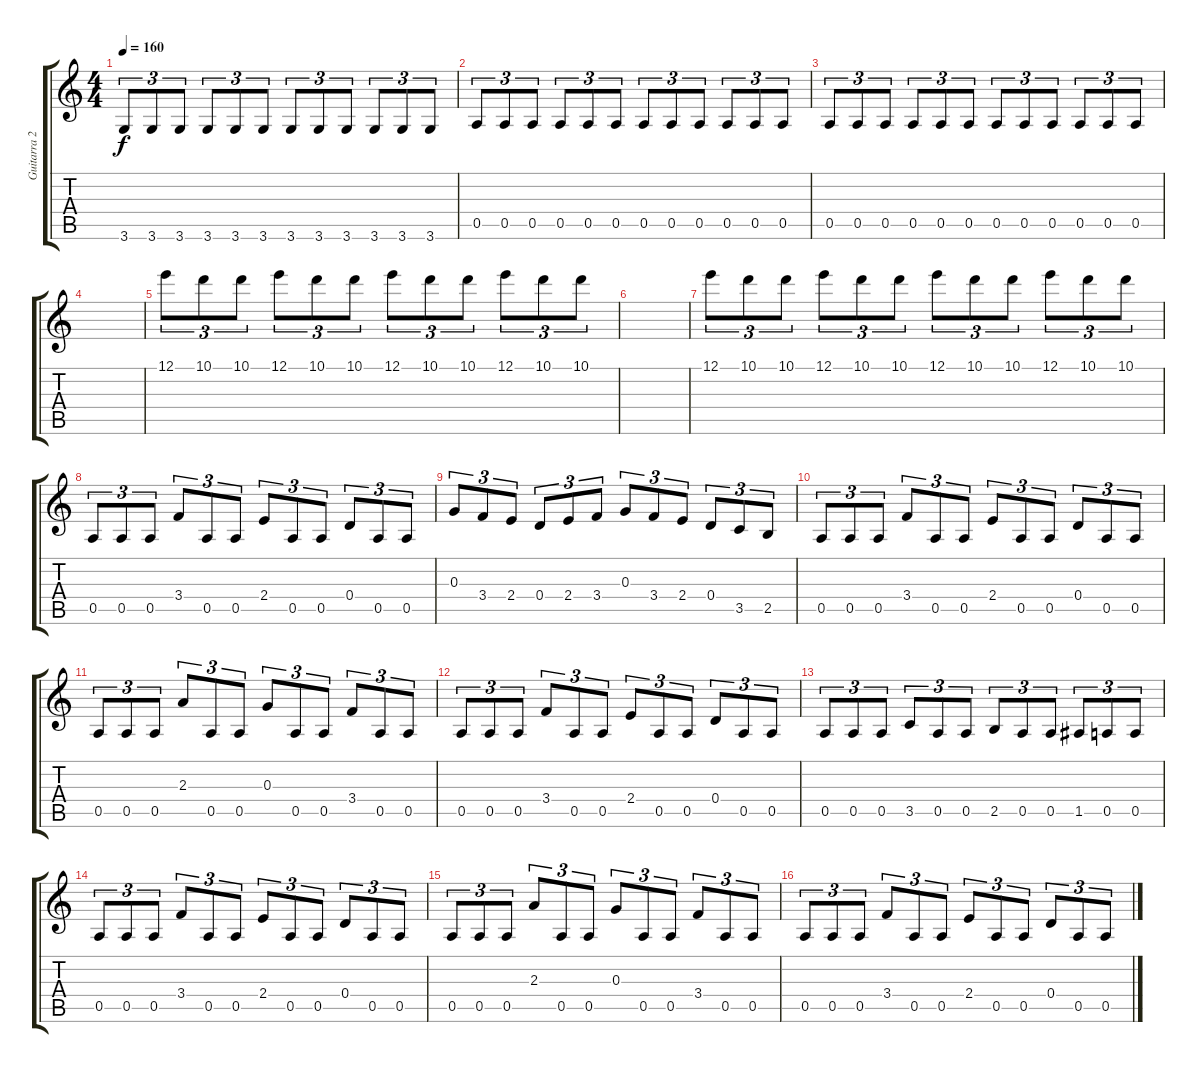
\track ("Guitarra 2" "Guitarra 2") {instrument overdrivenguitar}
\staff {score tabs}
\tuning (E4 B3 G3 D3 A2 E2) {hide}
\ts (4 4)
\tempo 160
\clef g2
\ks c
3.6.8{tu (3 2) dy f} 3.6.8{tu (3 2)} 3.6.8{tu (3 2)} 3.6.8{tu (3 2)} 3.6.8{tu (3 2)} 3.6.8{tu (3 2)} 3.6.8{tu (3 2)} 3.6.8{tu (3 2)} 3.6.8{tu (3 2)} 3.6.8{tu (3 2)} 3.6.8{tu (3 2)} 3.6.8{tu (3 2)} |
0.5.8{tu (3 2)} 0.5.8{tu (3 2)} 0.5.8{tu (3 2)} 0.5.8{tu (3 2)} 0.5.8{tu (3 2)} 0.5.8{tu (3 2)} 0.5.8{tu (3 2)} 0.5.8{tu (3 2)} 0.5.8{tu (3 2)} 0.5.8{tu (3 2)} 0.5.8{tu (3 2)} 0.5.8{tu (3 2)} |
0.5.8{tu (3 2)} 0.5.8{tu (3 2)} 0.5.8{tu (3 2)} 0.5.8{tu (3 2)} 0.5.8{tu (3 2)} 0.5.8{tu (3 2)} 0.5.8{tu (3 2)} 0.5.8{tu (3 2)} 0.5.8{tu (3 2)} 0.5.8{tu (3 2)} 0.5.8{tu (3 2)} 0.5.8{tu (3 2)} |
|
12.1.8{tu (3 2) balance 16} 10.1.8{tu (3 2)} 10.1.8{tu (3 2)} 12.1.8{tu (3 2)} 10.1.8{tu (3 2)} 10.1.8{tu (3 2)} 12.1.8{tu (3 2)} 10.1.8{tu (3 2)} 10.1.8{tu (3 2)} 12.1.8{tu (3 2)} 10.1.8{tu (3 2)} 10.1.8{tu (3 2)} |
|
12.1.8{tu (3 2)} 10.1.8{tu (3 2)} 10.1.8{tu (3 2)} 12.1.8{tu (3 2)} 10.1.8{tu (3 2)} 10.1.8{tu (3 2)} 12.1.8{tu (3 2)} 10.1.8{tu (3 2)} 10.1.8{tu (3 2)} 12.1.8{tu (3 2)} 10.1.8{tu (3 2)} 10.1.8{tu (3 2)} |
0.5.8{tu (3 2)} 0.5.8{tu (3 2)} 0.5.8{tu (3 2)} 3.4.8{tu (3 2)} 0.5.8{tu (3 2)} 0.5.8{tu (3 2)} 2.4.8{tu (3 2)} 0.5.8{tu (3 2)} 0.5.8{tu (3 2)} 0.4.8{tu (3 2)} 0.5.8{tu (3 2)} 0.5.8{tu (3 2)} |
0.3.8{tu (3 2)} 3.4.8{tu (3 2)} 2.4.8{tu (3 2)} 0.4.8{tu (3 2)} 2.4.8{tu (3 2)} 3.4.8{tu (3 2)} 0.3.8{tu (3 2)} 3.4.8{tu (3 2)} 2.4.8{tu (3 2)} 0.4.8{tu (3 2)} 3.5.8{tu (3 2)} 2.5.8{tu (3 2)} |
0.5.8{tu (3 2)} 0.5.8{tu (3 2)} 0.5.8{tu (3 2)} 3.4.8{tu (3 2)} 0.5.8{tu (3 2)} 0.5.8{tu (3 2)} 2.4.8{tu (3 2)} 0.5.8{tu (3 2)} 0.5.8{tu (3 2)} 0.4.8{tu (3 2)} 0.5.8{tu (3 2)} 0.5.8{tu (3 2)} |
0.5.8{tu (3 2)} 0.5.8{tu (3 2)} 0.5.8{tu (3 2)} 2.3.8{tu (3 2)} 0.5.8{tu (3 2)} 0.5.8{tu (3 2)} 0.3.8{tu (3 2)} 0.5.8{tu (3 2)} 0.5.8{tu (3 2)} 3.4.8{tu (3 2)} 0.5.8{tu (3 2)} 0.5.8{tu (3 2)} |
0.5.8{tu (3 2)} 0.5.8{tu (3 2)} 0.5.8{tu (3 2)} 3.4.8{tu (3 2)} 0.5.8{tu (3 2)} 0.5.8{tu (3 2)} 2.4.8{tu (3 2)} 0.5.8{tu (3 2)} 0.5.8{tu (3 2)} 0.4.8{tu (3 2)} 0.5.8{tu (3 2)} 0.5.8{tu (3 2)} |
0.5.8{tu (3 2)} 0.5.8{tu (3 2)} 0.5.8{tu (3 2)} 3.5.8{tu (3 2)} 0.5.8{tu (3 2)} 0.5.8{tu (3 2)} 2.5.8{tu (3 2)} 0.5.8{tu (3 2)} 0.5.8{tu (3 2)} 1.5.8{tu (3 2)} 0.5.8{tu (3 2)} 0.5.8{tu (3 2)} |
0.5.8{tu (3 2)} 0.5.8{tu (3 2)} 0.5.8{tu (3 2)} 3.4.8{tu (3 2)} 0.5.8{tu (3 2)} 0.5.8{tu (3 2)} 2.4.8{tu (3 2)} 0.5.8{tu (3 2)} 0.5.8{tu (3 2)} 0.4.8{tu (3 2)} 0.5.8{tu (3 2)} 0.5.8{tu (3 2)} |
0.5.8{tu (3 2)} 0.5.8{tu (3 2)} 0.5.8{tu (3 2)} 2.3.8{tu (3 2)} 0.5.8{tu (3 2)} 0.5.8{tu (3 2)} 0.3.8{tu (3 2)} 0.5.8{tu (3 2)} 0.5.8{tu (3 2)} 3.4.8{tu (3 2)} 0.5.8{tu (3 2)} 0.5.8{tu (3 2)} |
0.5.8{tu (3 2)} 0.5.8{tu (3 2)} 0.5.8{tu (3 2)} 3.4.8{tu (3 2)} 0.5.8{tu (3 2)} 0.5.8{tu (3 2)} 2.4.8{tu (3 2)} 0.5.8{tu (3 2)} 0.5.8{tu (3 2)} 0.4.8{tu (3 2)} 0.5.8{tu (3 2)} 0.5.8{tu (3 2)}
